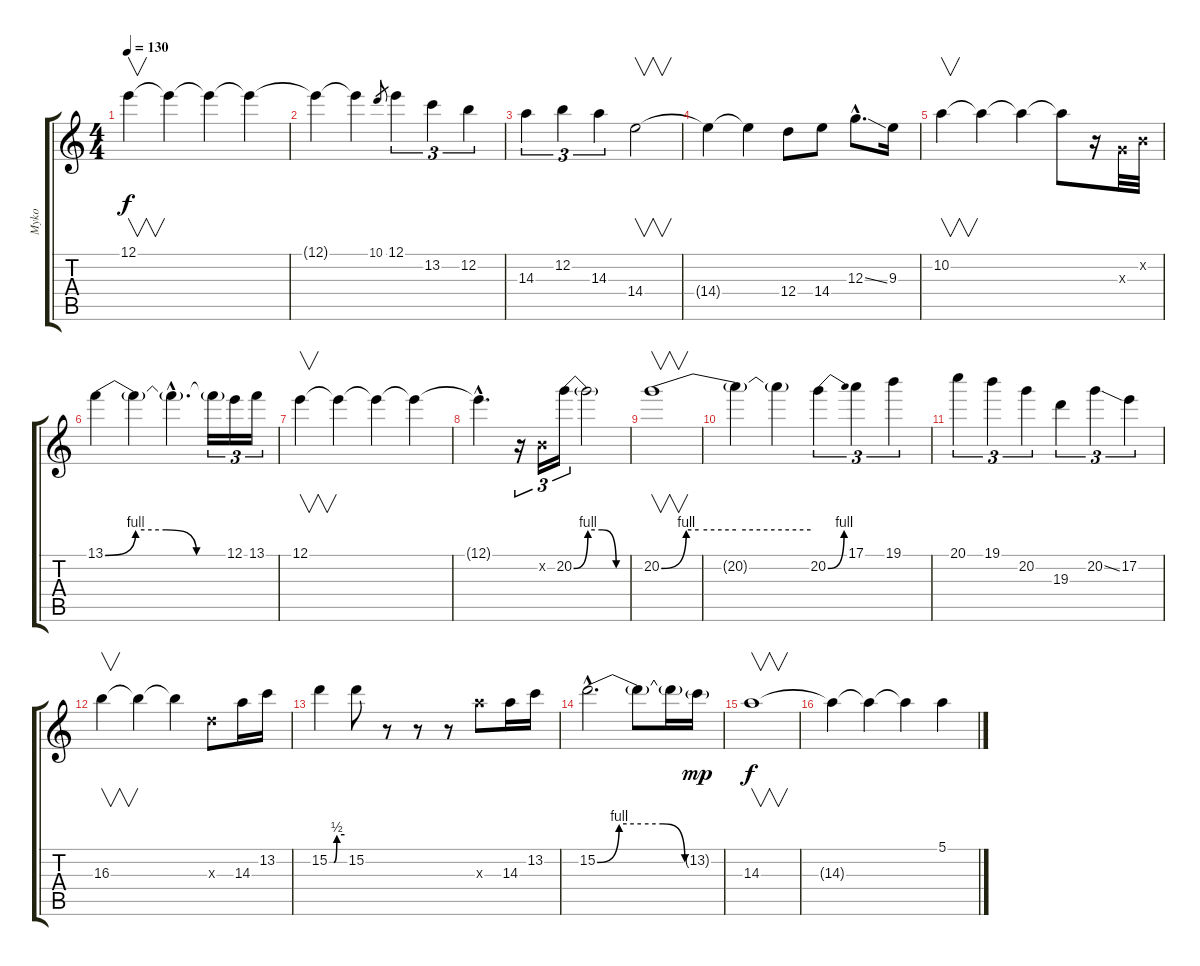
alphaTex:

\track ("Myko" "Myko") {instrument overdrivenguitar}
\staff {score tabs}
\tuning (E4 B3 G3 D3 A2 E2) {hide}
\ts (4 4)
\tempo 130
\clef g2
\ks c
12.1.4{v dy f} 12.1{t}.4 12.1{t}.4 12.1{t}.4 |
12.1{t}.4 12.1{t}.4 10.1.8{gr} 12.1.4{tu (3 2)} 13.2.4{tu (3 2)} 12.2.4{tu (3 2)} |
14.3.4{tu (3 2)} 12.2.4{tu (3 2)} 14.3.4{tu (3 2)} 14.4.2{v} |
14.4{t}.4 14.4{t}.4 12.4.8 14.4.8 12.3{ss hac}.8{d} 9.3.16 |
10.2.4{v} 10.2{t}.4 10.2{t}.4 10.2{t}.8 r.16 0.3{x}.32 0.2{x}.32 |
13.1{be (custom 0 0 15 4 30 4 45 0 60 0)}.4 13.1{t}.4 13.1{hac t}.4{d} 13.1{t}.16{tu (3 2)} 12.1.16{tu (3 2)} 13.1.16{tu (3 2)} |
12.1.4{v} 12.1{t}.4 12.1{t}.4 12.1{t}.4 |
12.1{hac t}.4{d} r.16{tu (3 2)} 0.2{x}.16{tu (3 2)} 20.2{be (custom 0 0 15 4 30 4 45 0 60 0)}.16{tu (3 2)} 20.2{t}.2 |
20.2{be (custom 0 0 10 4 15 4 30 4 60 4)}.1{v} |
20.2{t}.4 20.2{t}.4 20.2{be (bend 0 0 60 4)}.4{tu (3 2)} 17.1.4{tu (3 2)} 19.1.4{tu (3 2)} |
20.1.4{tu (3 2)} 19.1.4{tu (3 2)} 20.2.4{tu (3 2)} 19.3.4{tu (3 2)} 20.2{ss}.4{tu (3 2)} 17.2.4{tu (3 2)} |
16.3.4{v} 16.3{t}.4 16.3{t}.4 7.3{x}.8 14.3.16 13.2.16 |
15.2{be (custom 0 0 18 0 30 2 60 2)}.4 15.2.8 r.8 r.8 r.8 14.3{x}.8 14.3.16 13.2.16 |
15.2{be (custom 0 0 15 4 30 4 45 4 60 0) hac}.2{d} 15.2{t}.8 15.2{t}.16 13.2{g}.16{dy mp} |
14.3.1{v dy f} |
14.3{t}.4 14.3{t}.4 14.3{t}.4 5.1{ss}.4
